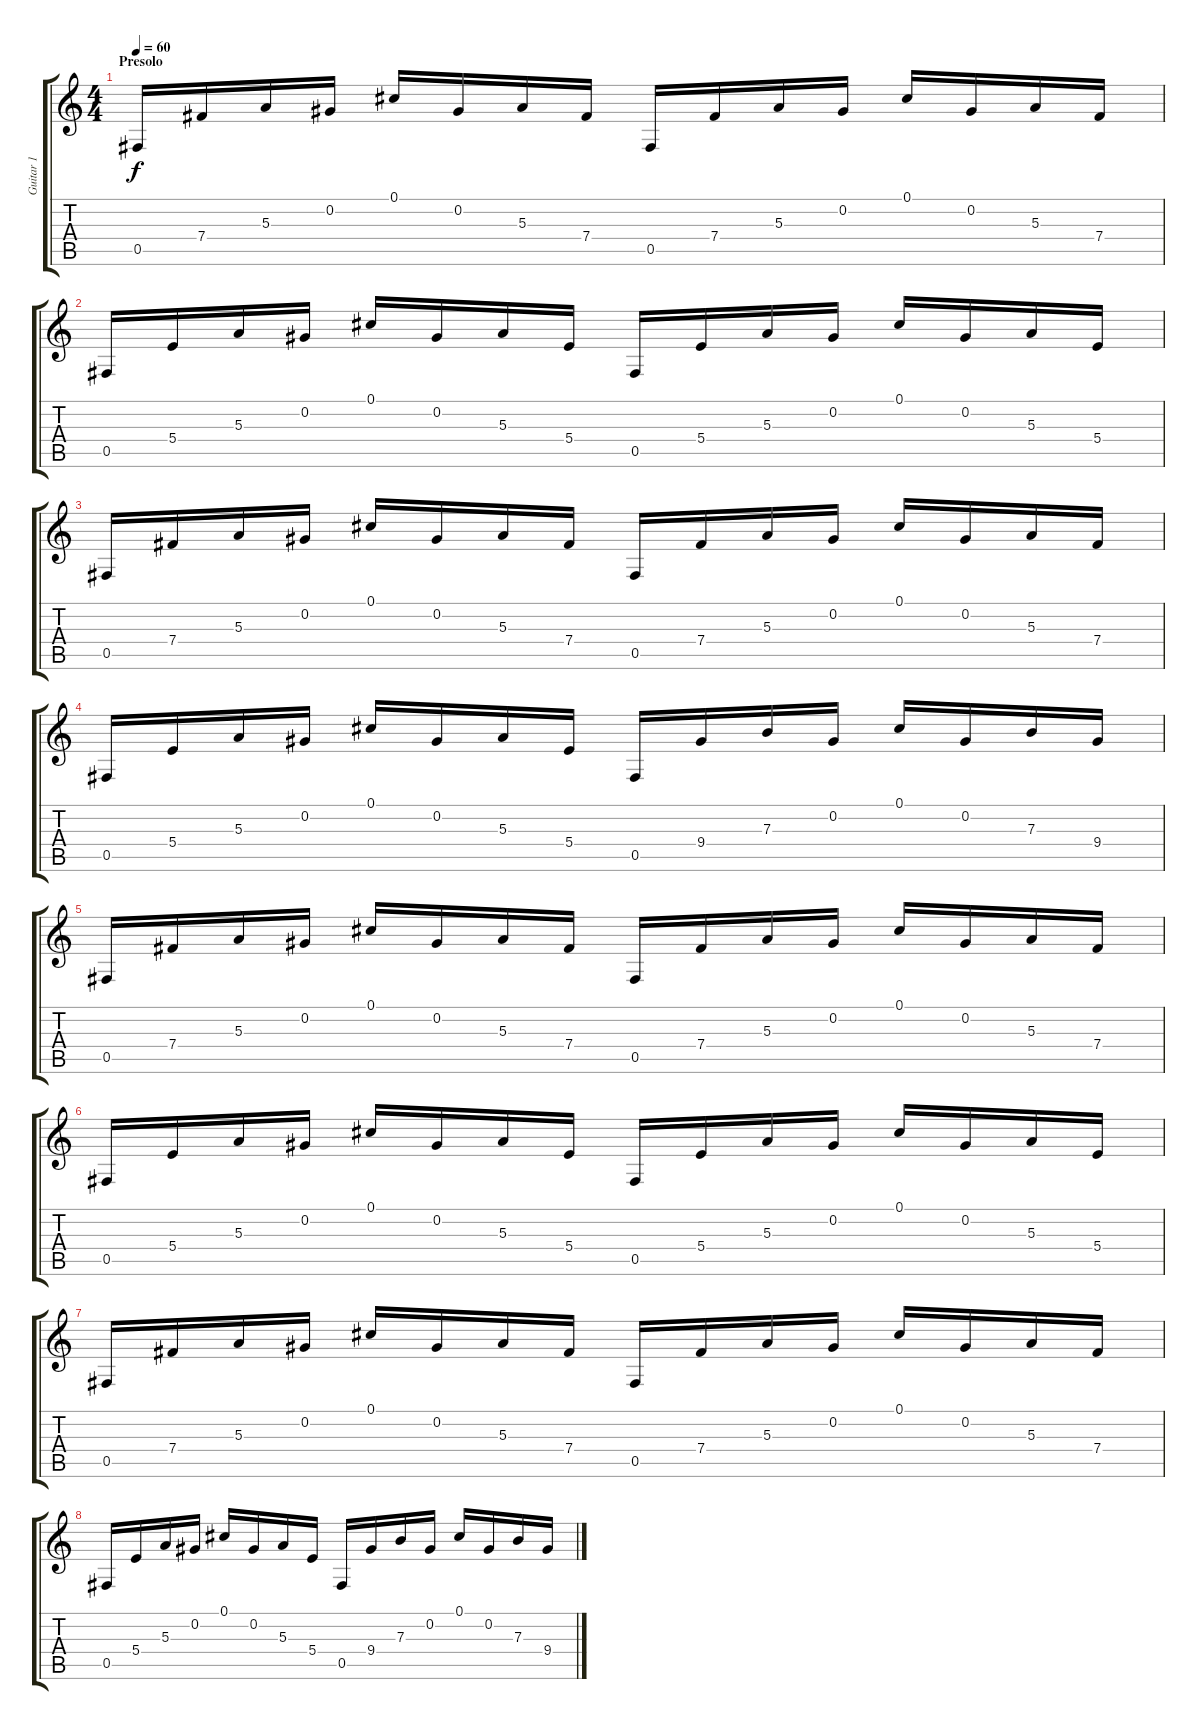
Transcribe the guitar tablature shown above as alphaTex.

\track ("Guitar 1" "Guitar 1") {instrument distortionguitar}
\staff {score tabs}
\tuning (Db4 Ab3 E3 B2 Gb2 Db2) {hide}
\ts (4 4)
\section ("" "Presolo ")
\tempo 60
\clef g2
\ks c
0.5.16{dy f volume 9 instrument electricguitarclean} 7.4.16 5.3.16 0.2.16 0.1.16 0.2.16 5.3.16 7.4.16 0.5.16 7.4.16 5.3.16 0.2.16 0.1.16 0.2.16 5.3.16 7.4.16 |
0.5.16 5.4.16 5.3.16 0.2.16 0.1.16 0.2.16 5.3.16 5.4.16 0.5.16 5.4.16 5.3.16 0.2.16 0.1.16 0.2.16 5.3.16 5.4.16 |
0.5.16{volume 9 instrument electricguitarclean} 7.4.16 5.3.16 0.2.16 0.1.16 0.2.16 5.3.16 7.4.16 0.5.16 7.4.16 5.3.16 0.2.16 0.1.16 0.2.16 5.3.16 7.4.16 |
0.5.16 5.4.16 5.3.16 0.2.16 0.1.16 0.2.16 5.3.16 5.4.16 0.5.16 9.4.16 7.3.16 0.2.16 0.1.16 0.2.16 7.3.16 9.4.16 |
0.5.16{volume 9 instrument electricguitarclean} 7.4.16 5.3.16 0.2.16 0.1.16 0.2.16 5.3.16 7.4.16 0.5.16 7.4.16 5.3.16 0.2.16 0.1.16 0.2.16 5.3.16 7.4.16 |
0.5.16 5.4.16 5.3.16 0.2.16 0.1.16 0.2.16 5.3.16 5.4.16 0.5.16 5.4.16 5.3.16 0.2.16 0.1.16 0.2.16 5.3.16 5.4.16 |
0.5.16{volume 9 instrument electricguitarclean} 7.4.16 5.3.16 0.2.16 0.1.16 0.2.16 5.3.16 7.4.16 0.5.16 7.4.16 5.3.16 0.2.16 0.1.16 0.2.16 5.3.16 7.4.16 |
0.5.16 5.4.16 5.3.16 0.2.16 0.1.16 0.2.16 5.3.16 5.4.16 0.5.16 9.4.16 7.3.16 0.2.16 0.1.16 0.2.16 7.3.16 9.4.16
